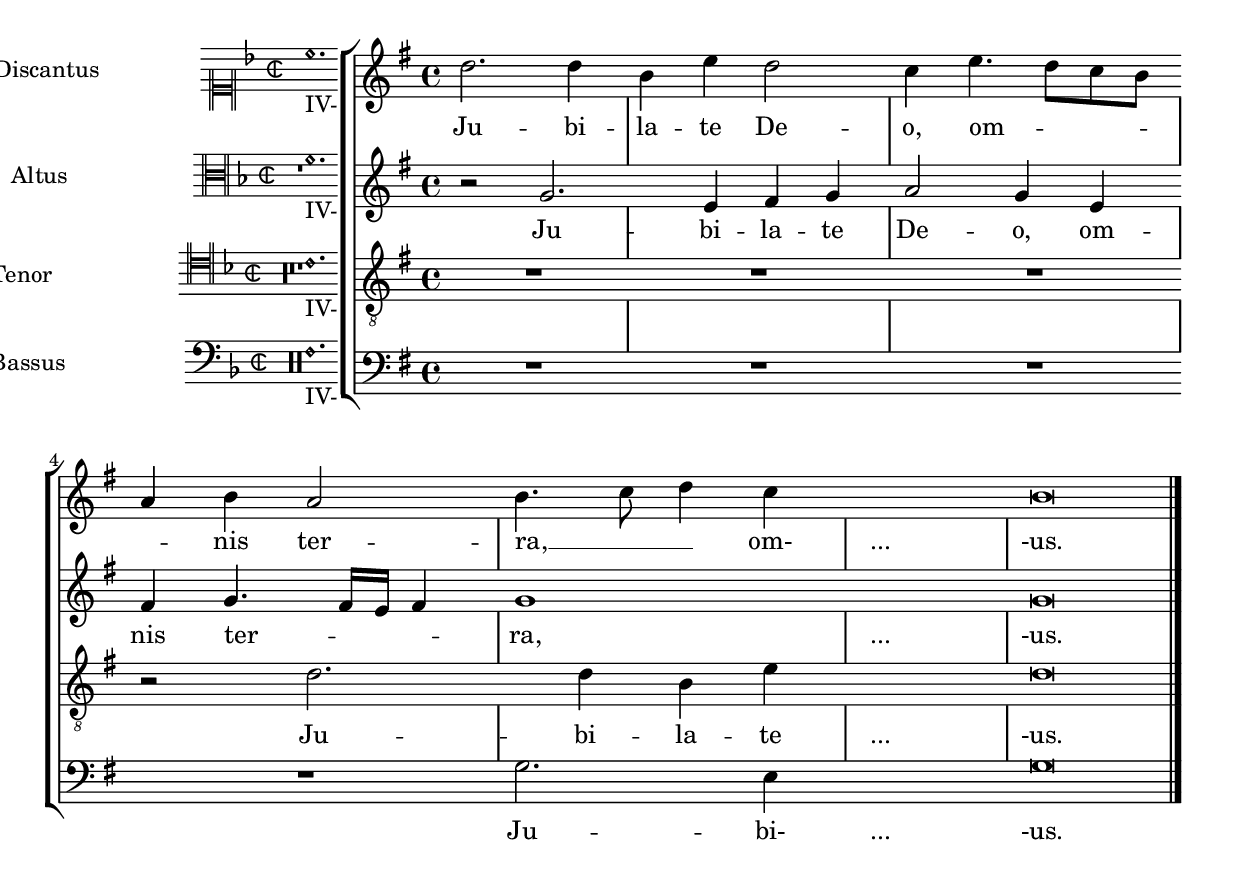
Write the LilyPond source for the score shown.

%% Do not edit this file; it is auto-generated from LSR http://lsr.dsi.unimi.it
%% This file is in the public domain.
\version "2.12.0"

\header {
  lsrtags = "ancient-notation, tweaks-and-overrides"

  texidoces = "
A modo de alternativa para obtener auténticos «incipit»
independientes de la partitura principal, se incluyen como
elemento de marcado en el campo que se usa normalmente para el
nombre del instrumento. Por el momento, la letra sólo se puede
añadir como marcado directo. Por desgracia, su espaciado no es
análogo al de la letra principal.

"
  doctitlees = "Transcripción de música antigua con incipit"

  texidoc = "
As a workaround to get real incipits which are independent from the
main score these are included as a markup into the field normally used
for the instrument name. As for now lyrics can only be added as a
direct markup. It doesn't unfortunately conform with the spacing of the
main lyrics.

"
  doctitle = "Transcription of Ancient music with incipit"
} % begin verbatim

global = {
  \set Score.skipBars = ##t
  \key g \major
  \time 4/4
  
  %make the staff lines invisible on staves
  \override Staff.BarLine #'transparent = ##t
  \skip 1*8 % the actual music

  % let finis bar go through all staves
  \override Staff.BarLine #'transparent = ##f

  % finis bar
  \bar "|."
}

  
discantusNotes = {
  \transpose c' c'' {
    \clef "treble"
    d'2. d'4 |
    b e' d'2 |
    c'4 e'4.( d'8 c' b |
    a4) b a2 |
    b4.( c'8 d'4) c'4 |
    \once \override NoteHead #'transparent = ##t c'1 |
    b\breve |
  }
}

discantusLyrics = \lyricmode {
  Ju -- bi -- |
  la -- te De -- |
  o, om --
  nis ter -- |
  ra, __ om- |
  "..." |
  -us. |
}

altusNotes = {
  \transpose c' c'' {
    \clef "treble"
    r2 g2. e4 fis g | % two bars
    a2 g4 e |
    fis g4.( fis16 e fis4) |
    g1 |
    \once \override NoteHead #'transparent = ##t g1 |
    g\breve |
  }
}

altusLyrics = \lyricmode {
  Ju -- bi -- la -- te | % two bars
  De -- o, om -- |
  nis ter -- ra, |
  "..." |
  -us. |
}

tenorNotes = {
  \transpose c' c' {
    \clef "treble_8"
    R1 |
    R1 |
    R1 |
    r2 d'2. d'4 b e' | % two bars
    \once \override NoteHead #'transparent = ##t e'1 |
    d'\breve |
  }
}

tenorLyrics = \lyricmode {
  Ju -- bi -- la -- te | % two bars
  "..." |
  -us. 
}

bassusNotes = {
  \transpose c' c' {
    \clef "bass"
    R1 |
    R1 |
    R1 |
    R1 |
    g2. e4 |
    \once \override NoteHead #'transparent = ##t e1 |
    g\breve |
  }
}

bassusLyrics = \lyricmode {
  Ju -- bi- |
  "..." |
  -us. 
}

incipitDiscantus = \markup{
	\score{
		{
		\set Staff.instrumentName="Discantus "
		\override NoteHead   #'style = #'neomensural
		\override Rest #'style = #'neomensural
		\override Staff.TimeSignature #'style = #'neomensural
		\cadenzaOn 
		\clef "neomensural-c1"
		\key f \major
		\time 2/2
	  	c''1._"IV-" s2  %two bars
	  	\skip 1*8 % eight bars
    	}
	\layout {
		\context {\Voice
			\remove Ligature_bracket_engraver
			\consists Mensural_ligature_engraver
		}
		line-width=4.5\cm 
	}
	}
}

incipitAltus = \markup{
	\score{
		{ 
		\set Staff.instrumentName="Altus "
		\override NoteHead   #'style = #'neomensural
		\override Rest #'style = #'neomensural
		\override Staff.TimeSignature #'style = #'neomensural
		\cadenzaOn 
		\clef "neomensural-c3"
		\key f \major
		\time 2/2
	  	r1        % one bar
        f'1._"IV-" s2   % two bars
        \skip 1*7 % seven bars
		}
	\layout {
		\context {\Voice
			\remove Ligature_bracket_engraver
			\consists Mensural_ligature_engraver
		}
		line-width=4.5\cm 
	}
	}
}

incipitTenor = \markup{
    \score{ {
    \set Staff.instrumentName = "Tenor  "
    \override NoteHead   #'style = #'neomensural
	\override Rest #'style = #'neomensural
	\override Staff.TimeSignature #'style = #'neomensural
	\cadenzaOn 
	\clef "neomensural-c4"
	\key f \major
	\time 2/2
    r\longa   % four bars
    r\breve   % two bars
    r1        % one bar
    c'1._"IV-" s2   % two bars
    \skip 1   % one bar
    }
    \layout {
		\context {\Voice
			\remove Ligature_bracket_engraver
			\consists Mensural_ligature_engraver
		}
		line-width=4.5\cm 
}
}
}

incipitBassus = \markup{
    \score{ {
    \set Staff.instrumentName = "Bassus  "
    \override NoteHead   #'style = #'neomensural
	\override Rest #'style = #'neomensural
	\override Staff.TimeSignature #'style = #'neomensural
	\cadenzaOn 
	\clef "bass"
	\key f \major
	\time 2/2
    % incipit
    r\maxima  % eight bars
    f1._"IV-" s2    % two bars
    }
    \layout {
		\context {\Voice
			\remove Ligature_bracket_engraver
			\consists Mensural_ligature_engraver
		}
		line-width=4.5\cm 
            }
     }
}

%StaffGroup is used instead of ChoirStaff to get bar lines between systems
\score {
  <<
  \new StaffGroup = choirStaff <<
    \new Voice =
      "discantusNotes" << \global 
      \set Staff.instrumentName=\incipitDiscantus   
      \discantusNotes >>
    \new Lyrics =
      "discantusLyrics" \lyricsto discantusNotes { \discantusLyrics }
      
    \new Voice =
      "altusNotes" << \global 
      \set Staff.instrumentName=\incipitAltus 
      \altusNotes >>
    \new Lyrics =
      "altusLyrics" \lyricsto altusNotes { \altusLyrics }
     
    \new Voice =
      "tenorNotes" << \global 
      \set Staff.instrumentName=\incipitTenor 
      \tenorNotes >>
    \new Lyrics =
      "tenorLyrics" \lyricsto tenorNotes { \tenorLyrics }
     
    \new Voice =
      "bassusNotes" << \global 
      \set Staff.instrumentName=\incipitBassus
      \bassusNotes >>
      >>
    \new Lyrics =
      "bassusLyrics" \lyricsto bassusNotes { \bassusLyrics } 
    %Keep the bass lyrics outside of the staff group to avoid bar lines
    %between the lyrics.
  >>
  
  \layout {
    \context {
      \Score

      % no bars in staves
      \override BarLine #'transparent = ##t
    }
    % the next three instructions keep the lyrics between the barlines
	\context { \Lyrics 
	   \consists "Bar_engraver" 
	   \override BarLine #'transparent = ##t } 
	\context { \StaffGroup \consists "Separating_line_group_engraver" }
    \context {
      \Voice

      % no slurs
      \override Slur #'transparent = ##t

      % Comment in the below "\remove" command to allow line
      % breaking also at those barlines where a note overlaps
      % into the next bar.  The command is commented out in this
      % short example score, but especially for large scores, you
      % will typically yield better line breaking and thus improve
      % overall spacing if you comment in the following command.
      %\remove "Forbid_line_break_engraver"
    }
    	indent=5\cm
  }
}
